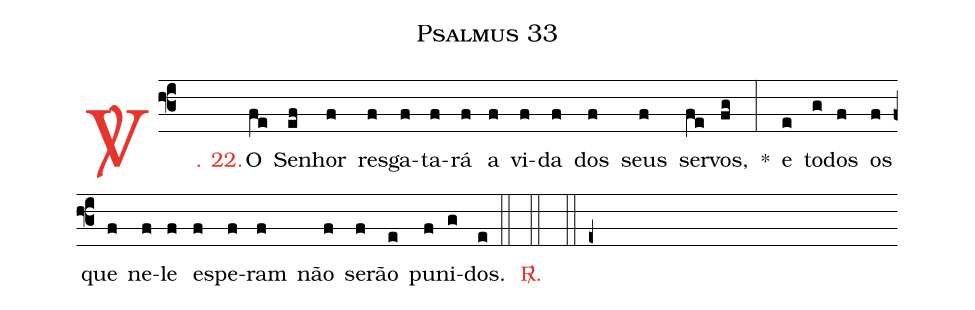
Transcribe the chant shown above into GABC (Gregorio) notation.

name: Psalmus 33;
%%
(f3)

<c><sp>V/</sp>. 22.</c>() O(fe) Se(ef)nhor(f) res(f)ga(f)ta(f)rá(f) a(f) vi(f)da(f) dos(f) seus(f) ser(fe)vos,(fg) *(:) e(e) to(g)dos(f) os(f) que(f) ne(f)le(f) es(f)pe(f)ram(f) não(f) se(f)rão(e) pu(f)ni(g)dos.(e)

(::)

<c><sp>R/</sp>.</c>(::)

(::)

(e+)
